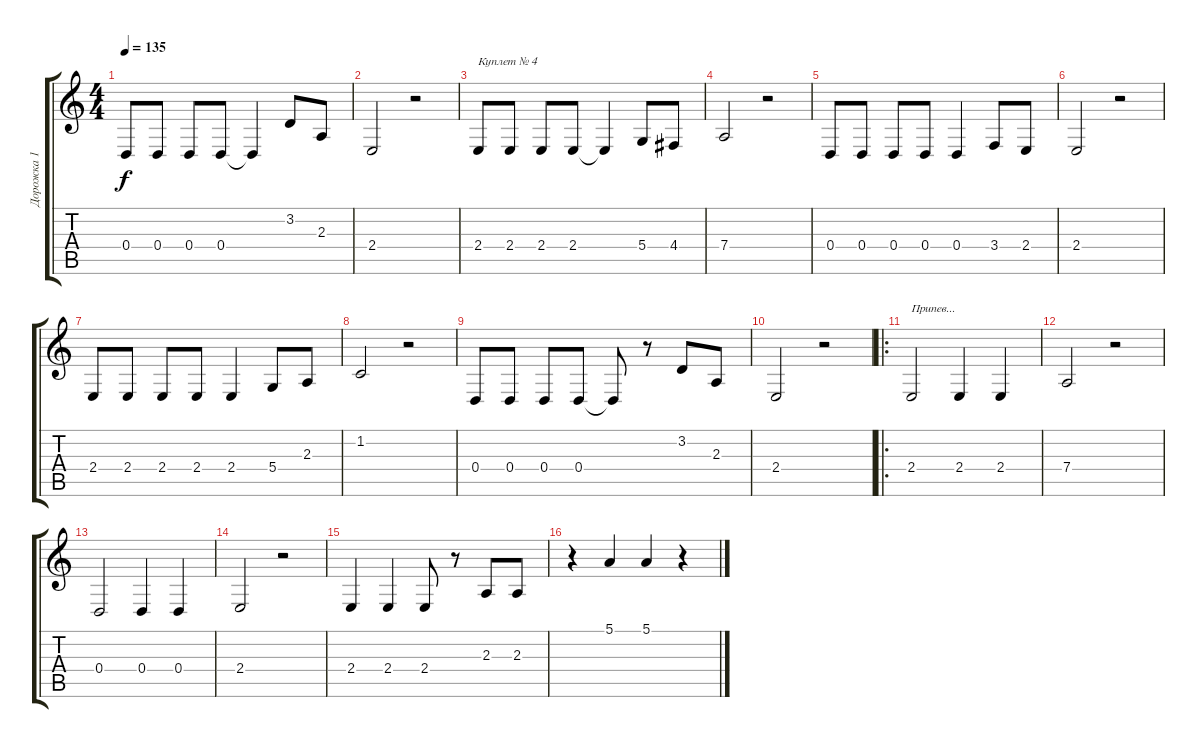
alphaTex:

\track ("Дорожка 1" "Дорожка 1") {instrument acousticgrandpiano}
\staff {score tabs}
\tuning (E4 B3 G3 D3 A2 E2) {hide}
\ts (4 4)
\tempo 135
\clef g2
\ks c
0.4.8{dy f} 0.4.8 0.4.8 0.4.8 0.4{t}.4 3.2.8 2.3.8 |
2.4.2 r.2 |
2.4.8{txt "Куплет № 4"} 2.4.8 2.4.8 2.4.8 2.4{t}.4 5.4.8 4.4.8 |
7.4.2 r.2 |
0.4.8 0.4.8 0.4.8 0.4.8 0.4.4 3.4.8 2.4.8 |
2.4.2 r.2 |
2.4.8 2.4.8 2.4.8 2.4.8 2.4.4 5.4.8 2.3.8 |
1.2.2 r.2 |
0.4.8 0.4.8 0.4.8 0.4.8 0.4{t}.8 r.8 3.2.8 2.3.8 |
2.4.2 r.2 |
\ro
2.4.2{txt "Припев..."} 2.4.4 2.4.4 |
7.4.2 r.2 |
0.4.2 0.4.4 0.4.4 |
2.4.2 r.2 |
2.4.4 2.4.4 2.4.8 r.8 2.3.8 2.3.8 |
r.4 5.1.4 5.1.4 r.4
